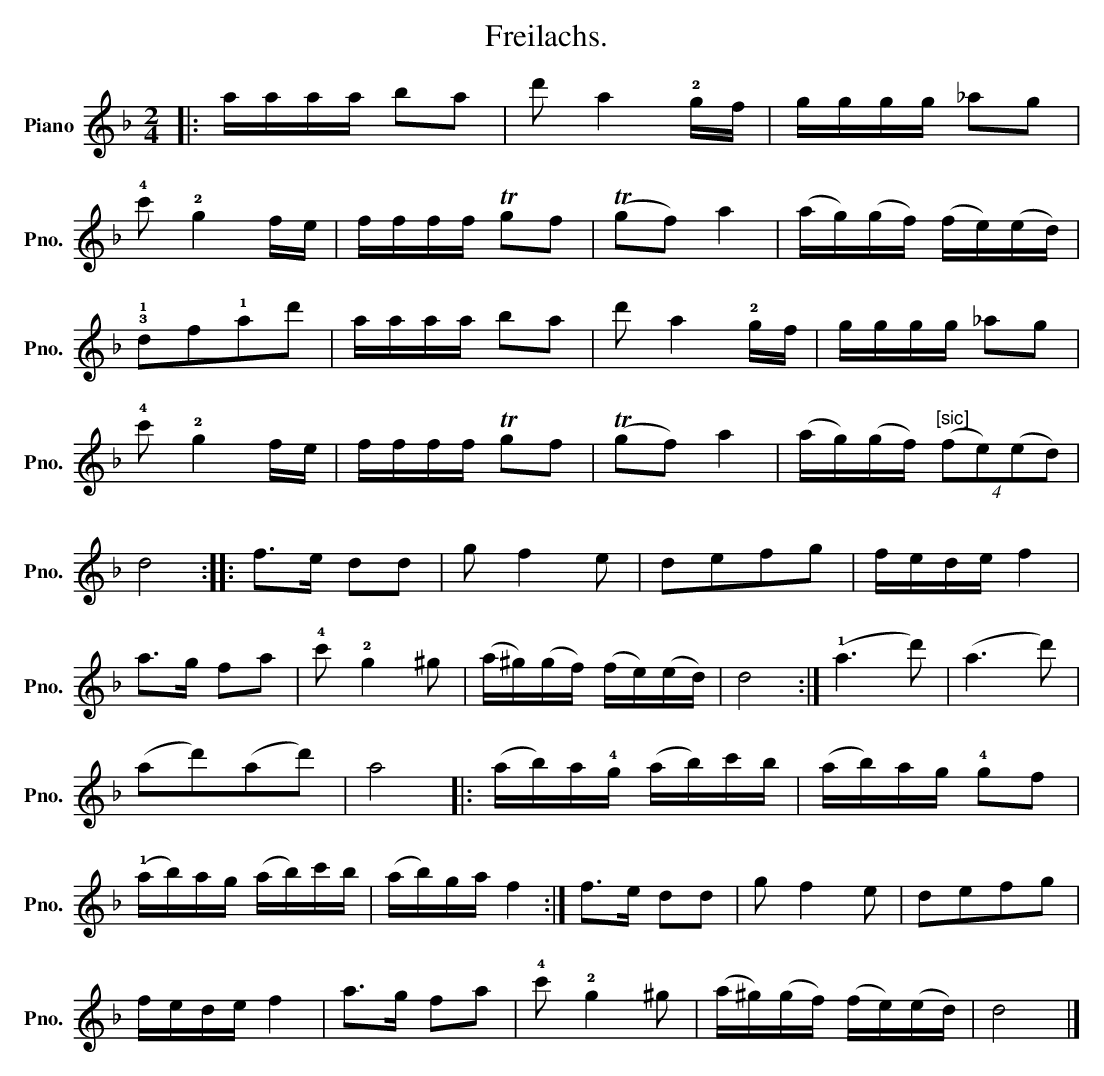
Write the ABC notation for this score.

X:1
T:Freilachs.
L:1/16
M:2/4
K:Dmin
V:1 treble nm="Piano" snm="Pno."
V:1
|: aaaa b2a2 | d'2 a4 !2!gf | gggg _a2g2 |$ !4!c'2 !2!g4 fe | ffff Tg2f2 | (Tg2f2) a4 | %6
 (ag)(gf) (fe)(ed) |$ !3!!1!d2f2!1!a2d'2 | aaaa b2a2 | d'2 a4 !2!gf | gggg _a2g2 |$ %11
 !4!c'2 !2!g4 fe | ffff Tg2f2 | (Tg2f2) a4 | (ag)(gf)"^[sic]" (4:2:4(f2e2)(e2d2) |$ d8 :: %16
 f2>e2 d2d2 | g2 f4 e2 | d2e2f2g2 | fede f4 |$ a2>g2 f2a2 | !4!c'2 !2!g4 ^g2 | (a^g)(gf) (fe)(ed) | %23
 d8 :| (!1!a6 d'2) | (a6 d'2) |$ (a2d'2)(a2d'2) | a8 |: (ab)a!4!g (ab)c'b | (ab)ag !4!g2f2 |$ %30
 (!1!ab)ag (ab)c'b | (ab)ga f4 :| f2>e2 d2d2 | g2 f4 e2 | d2e2f2g2 |$ fede f4 | a2>g2 f2a2 | %37
 !4!c'2 !2!g4 ^g2 | (a^g)(gf) (fe)(ed) | d8 |] %40
